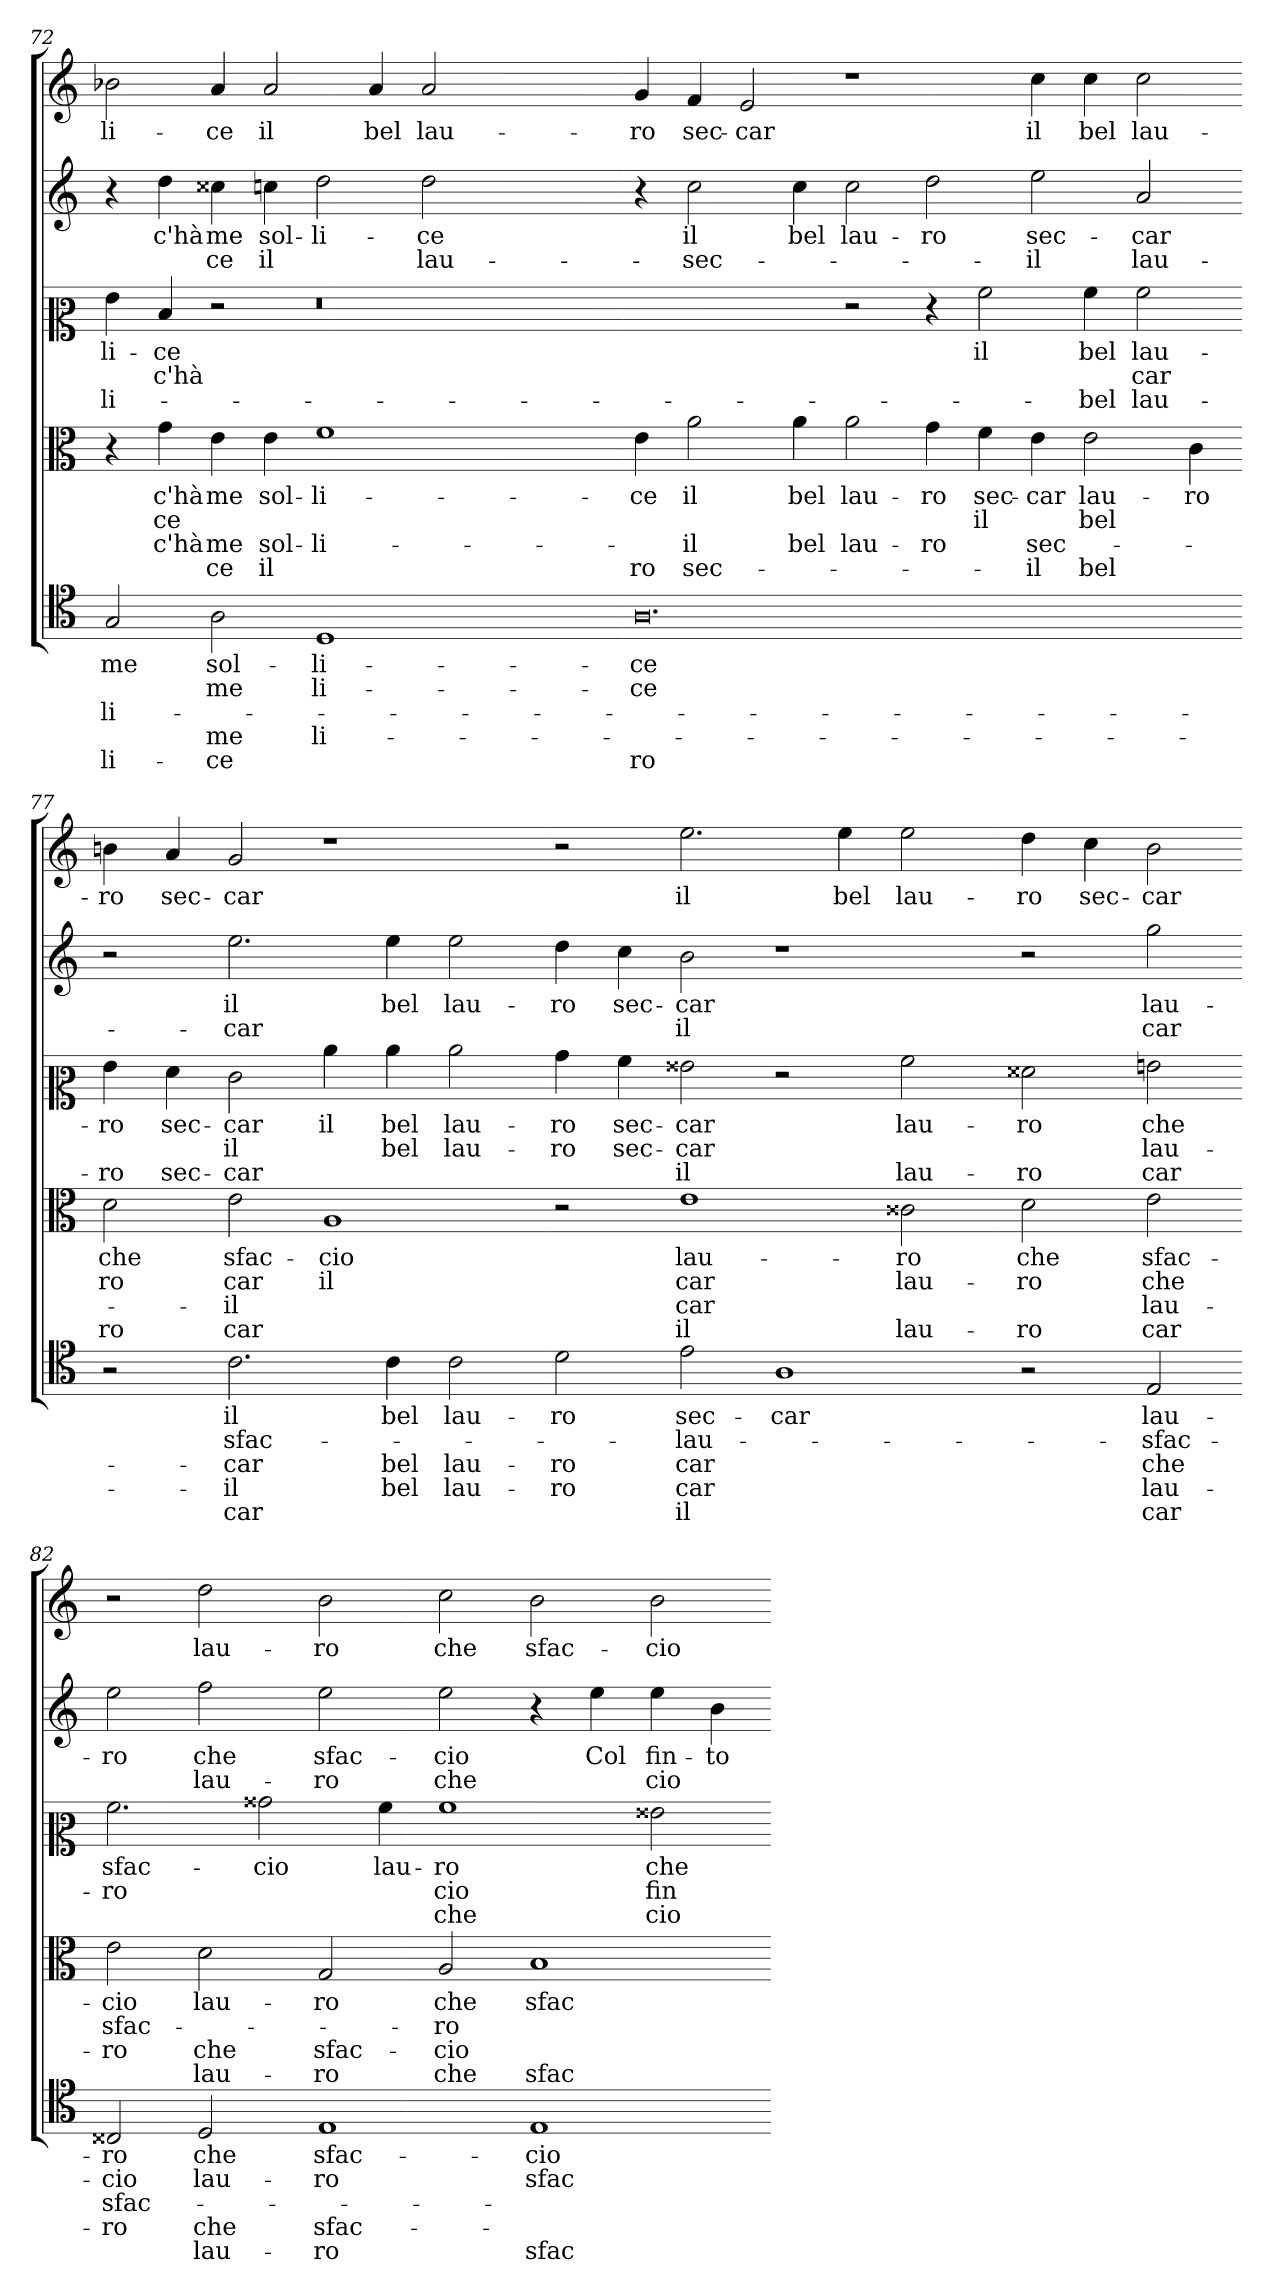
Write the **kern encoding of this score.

**kern	**text	**text	**text	**text	**text	**kern	**text	**text	**text	**text	**kern	**text	**text	**text	**kern	**text	**text	**kern	**text
*part5	*part5	*part5	*part5	*part5	*part5	*part4	*part4	*part4	*part4	*part4	*part3	*part3	*part3	*part3	*part2	*part2	*part2	*part1	*part1
*staff5	*staff5	*staff5	*staff5	*staff5	*staff5	*staff4	*staff4	*staff4	*staff4	*staff4	*staff3	*staff3	*staff3	*staff3	*staff2	*staff2	*staff2	*staff1	*staff1
*clefC4	*	*	*	*	*	*clefC3	*	*	*	*	*clefC2	*	*	*	*clefG2	*	*	*clefG2	*
*k[]	*	*	*	*	*	*k[]	*	*	*	*	*k[]	*	*	*	*k[]	*	*	*k[]	*
=72	=72	=72	=72	=72	=72	=72	=72	=72	=72	=72	=72	=72	=72	=72	=72	=72	=72	=72	=72
2G	me	.	li-	.	li-	4r	.	.	.	.	4g	li-	.	li-	4r	.	.	2b-X	li-
.	.	.	.	.	.	4g	c'hà	ce	c'hà	.	4d	ce	c'hà	.	4dd	c'hà	.	.	.
2A	sol-	me	.	me	ce	4e	me	.	me	ce	2r	.	.	.	4cc##X	me	ce	4a	ce
.	.	.	.	.	.	4e	sol-	.	sol-	il	.	.	.	.	4cc	sol-	il	2a	il
1D	li-	li-	.	li-	.	1f	li-	.	li-	.	0r	.	.	.	2dd	li-	.	.	.
.	.	.	.	.	.	.	.	.	.	.	.	.	.	.	.	.	.	4a	bel
.	.	.	.	.	.	.	.	.	.	.	.	.	.	.	2dd	ce	lau-	2a	lau-
1ryy	.	.	.	.	.	1ryy	.	.	.	.	.	.	.	.	1ryy	.	.	1ryy	.
=74-	=74-	=74-	=74-	=74-	=74-	=74-	=74-	=74-	=74-	=74-	=74-	=74-	=74-	=74-	=74-	=74-	=74-	=74-	=74-
0.A	ce	ce	.	.	ro	4e	ce	.	.	ro	1ryy	.	.	.	4r	.	.	4g	ro
.	.	.	.	.	.	2a	il	.	il	sec-	.	.	.	.	2cc	il	sec-	4f	sec-
.	.	.	.	.	.	.	.	.	.	.	.	.	.	.	.	.	.	2e	car
.	.	.	.	.	.	4a	bel	.	bel	.	.	.	.	.	4cc	bel	.	.	.
.	.	.	.	.	.	2a	lau-	.	lau-	.	2r	.	.	.	2cc	lau-	.	1r	.
.	.	.	.	.	.	4g	ro	.	ro	.	4r	.	.	.	2dd	ro	.	.	.
.	.	.	.	.	.	4f	sec-	il	.	.	2a	il	.	.	.	.	.	.	.
.	.	.	.	.	.	4e	car	.	sec-	il	.	.	.	.	2ee	sec-	il	4cc	il
.	.	.	.	.	.	2e	lau-	bel	.	bel	4a	bel	.	bel	.	.	.	4cc	bel
.	.	.	.	.	.	.	.	.	.	.	2a	lau-	car	lau-	2a	car	lau-	2cc	lau-
.	.	.	.	.	.	4c	ro	.	.	.	.	.	.	.	.	.	.	.	.
=77-	=77-	=77-	=77-	=77-	=77-	=77-	=77-	=77-	=77-	=77-	=77-	=77-	=77-	=77-	=77-	=77-	=77-	=77-	=77-
2r	.	.	.	.	.	2d	che	ro	.	ro	4g	ro	.	ro	2r	.	.	4b	ro
.	.	.	.	.	.	.	.	.	.	.	4f	sec-	.	sec-	.	.	.	4a	sec-
2.c	il	sfac-	car	il	car	2e	sfac-	car	il	car	2e	car	il	car	2.ee	il	car	2g	car
.	.	.	.	.	.	1A	cio	il	.	.	4cc	il	.	.	.	.	.	1r	.
4c	bel	.	bel	bel	.	.	.	.	.	.	4cc	bel	bel	.	4ee	bel	.	.	.
2c	lau-	.	lau-	lau-	.	.	.	.	.	.	2cc	lau-	lau-	.	2ee	lau-	.	.	.
=79-	=79-	=79-	=79-	=79-	=79-	=79-	=79-	=79-	=79-	=79-	=79-	=79-	=79-	=79-	=79-	=79-	=79-	=79-	=79-
2d	ro	.	ro	ro	.	2r	.	.	.	.	4b	ro	ro	.	4dd	ro	.	2r	.
.	.	.	.	.	.	.	.	.	.	.	4a	sec-	sec-	.	4cc	sec-	.	.	.
2e	sec-	lau-	car	car	il	1e	lau-	car	car	il	2g##X	car	car	il	2b	car	il	2.ee	il
1A	car	.	.	.	.	.	.	.	.	.	2r	.	.	.	1r	.	.	.	.
.	.	.	.	.	.	.	.	.	.	.	.	.	.	.	.	.	.	4ee	bel
.	.	.	.	.	.	2c##X	ro	lau-	.	lau-	2a	lau-	.	lau-	.	.	.	2ee	lau-
=81-	=81-	=81-	=81-	=81-	=81-	=81-	=81-	=81-	=81-	=81-	=81-	=81-	=81-	=81-	=81-	=81-	=81-	=81-	=81-
2r	.	.	.	.	.	2d	che	ro	.	ro	2f##X	ro	.	ro	2r	.	.	4dd	ro
.	.	.	.	.	.	.	.	.	.	.	.	.	.	.	.	.	.	4cc	sec-
2E	lau-	sfac-	che	lau-	car	2e	sfac-	che	lau-	car	2g	che	lau-	car	2gg	lau-	car	2b	car
=82-	=82-	=82-	=82-	=82-	=82-	=82-	=82-	=82-	=82-	=82-	=82-	=82-	=82-	=82-	=82-	=82-	=82-	=82-	=82-
2C##X	ro	cio	sfac-	ro	.	2e	cio	sfac-	ro	.	2.a	sfac-	ro	.	2ee	ro	.	2r	.
2D	che	lau-	.	che	lau-	2d	lau-	.	che	lau-	.	.	.	.	2ff	che	lau-	2dd	lau-
.	.	.	.	.	.	.	.	.	.	.	2b##X	cio	.	.	.	.	.	.	.
1E	sfac-	ro	.	sfac-	ro	2G	ro	.	sfac-	ro	.	.	.	.	2ee	sfac-	ro	2b	ro
.	.	.	.	.	.	.	.	.	.	.	4a	lau-	.	.	.	.	.	.	.
.	.	.	.	.	.	2A	che	ro	cio	che	1a	ro	cio	che	2ee	cio	che	2cc	che
1E	cio	sfac-	.	.	sfac-	1B	sfac-	.	.	sfac-	.	.	.	.	4r	.	.	2b	sfac-
.	.	.	.	.	.	.	.	.	.	.	.	.	.	.	4ee	Col	.	.	.
.	.	.	.	.	.	.	.	.	.	.	2g##X	che	fin-	cio	4ee	fin-	cio	2b	cio
.	.	.	.	.	.	.	.	.	.	.	.	.	.	.	4b	to	.	.	.
=-	=-	=-	=-	=-	=-	=-	=-	=-	=-	=-	=-	=-	=-	=-	=-	=-	=-	=-	=-
*-	*-	*-	*-	*-	*-	*-	*-	*-	*-	*-	*-	*-	*-	*-	*-	*-	*-	*-	*-
